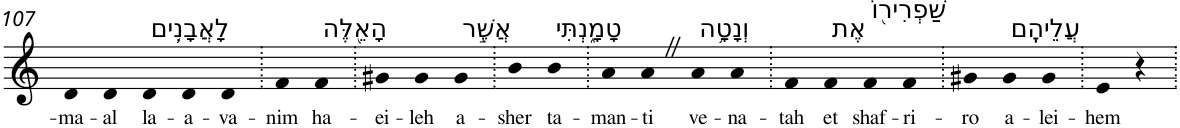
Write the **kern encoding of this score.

**kern	**text
*part1	*part1
*staff1	*staff1
*I"Piano	*
*I'Pno	*
!!LO:PB:g=z
*clefG2	*
*k[]	*
=107	=107
!	!LO:LY:b
4d	-ma-
!	!LO:LY:b
4d	-al
!LO:TX:a:t=לָאֲבָנִ֥ים	!
!	!LO:LY:b
4d	la-
!	!LO:LY:b
4d	-a-
!	!LO:LY:b
4d	-va-
=108.	=108.
!	!LO:LY:b
4f	-nim
!LO:TX:a:t=הָאֵ֖לֶּה	!
!	!LO:LY:b
4f	ha-
=109.	=109.
!	!LO:LY:b
4g#X	-ei-
!	!LO:LY:b
4g#	-leh
!LO:TX:a:t=אֲשֶׁ֣ר	!
!	!LO:LY:b
4g#	a-
=110.	=110.
!	!LO:LY:b
4b	-sher
!LO:TX:a:t=טָמָ֑נְתִּי	!
!	!LO:LY:b
4b	ta-
=111.	=111.
!	!LO:LY:b
4a	-man-
!	!LO:LY:b
4aZ	-ti
!LO:TX:a:t=וְנָטָ֥ה	!
!	!LO:LY:b
4a	ve-
!	!LO:LY:b
4a	-na-
=112.	=112.
!	!LO:LY:b
4f	-tah
!LO:TX:a:t=אֶת	!
!	!LO:LY:b
4f	et
!LO:TX:a:t=שַׁפְרִיר֖וֹ	!
!	!LO:LY:b
4f	shaf-
!	!LO:LY:b
4f	-ri-
=113.	=113.
!	!LO:LY:b
4g#X	-ro
!LO:TX:a:t=עֲלֵיהֶֽם	!
!	!LO:LY:b
4g#	a-
!	!LO:LY:b
4g#	-lei-
=114.	=114.
!	!LO:LY:b
4e	-hem
4r	.
=.	=.
*-	*-
